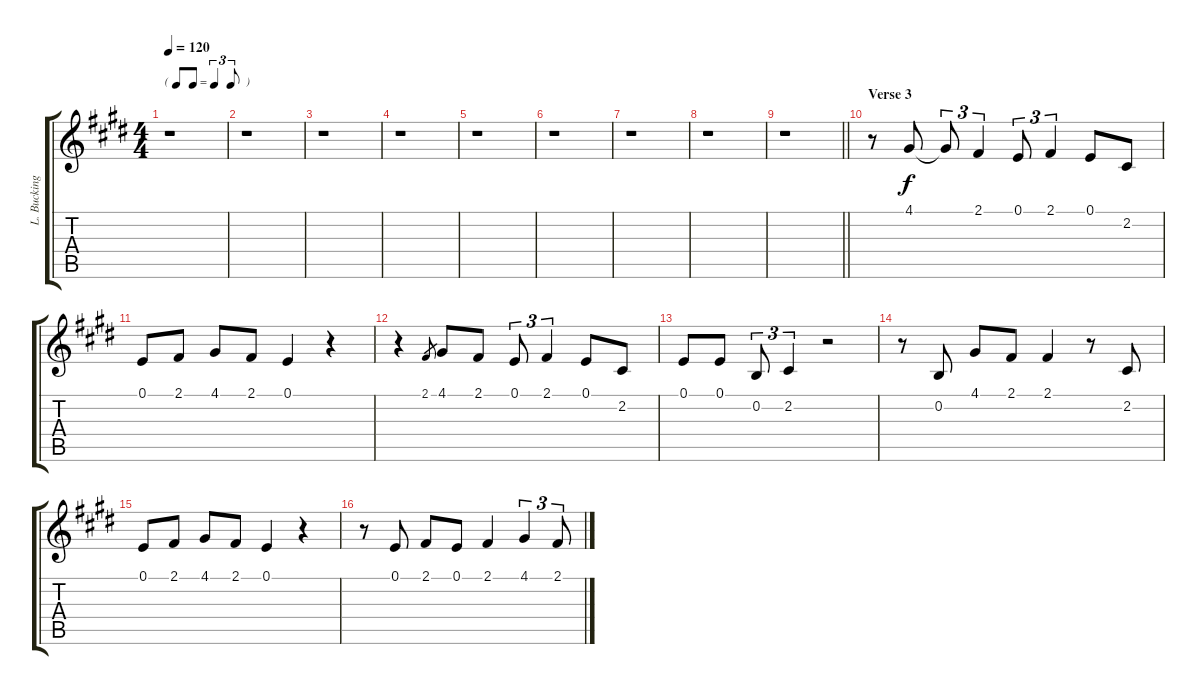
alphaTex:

\track ("L. Buckingham & C. McVie (Vocals)" "L. Bucking") {instrument violin}
\staff {score tabs}
\tuning (E4 B3 G3 D3 A2 E2) {hide}
\ts (4 4)
\tf triplet8th
\tempo 120
\clef g2
\ks e
r.1{dy f} |
r.1 |
r.1 |
r.1 |
r.1 |
r.1 |
r.1 |
r.1 |
\barLineRight lightlight
r.1 |
\section ("" "Verse 3")
r.8 4.1.8 4.1{t}.8{tu (3 2)} 2.1.4{tu (3 2)} 0.1.8{tu (3 2)} 2.1.4{tu (3 2)} 0.1.8 2.2.8 |
0.1.8 2.1.8 4.1.8 2.1.8 0.1.4 r.4 |
r.4 2.1.8{gr} 4.1.8 2.1.8 0.1.8{tu (3 2)} 2.1.4{tu (3 2)} 0.1.8 2.2.8 |
0.1.8 0.1.8 0.2.8{tu (3 2)} 2.2.4{tu (3 2)} r.2 |
r.8 0.2.8 4.1.8 2.1.8 2.1.4 r.8 2.2.8 |
0.1.8 2.1.8 4.1.8 2.1.8 0.1.4 r.4 |
r.8 0.1.8 2.1.8 0.1.8 2.1.4 4.1.4{tu (3 2)} 2.1.8{tu (3 2)}
